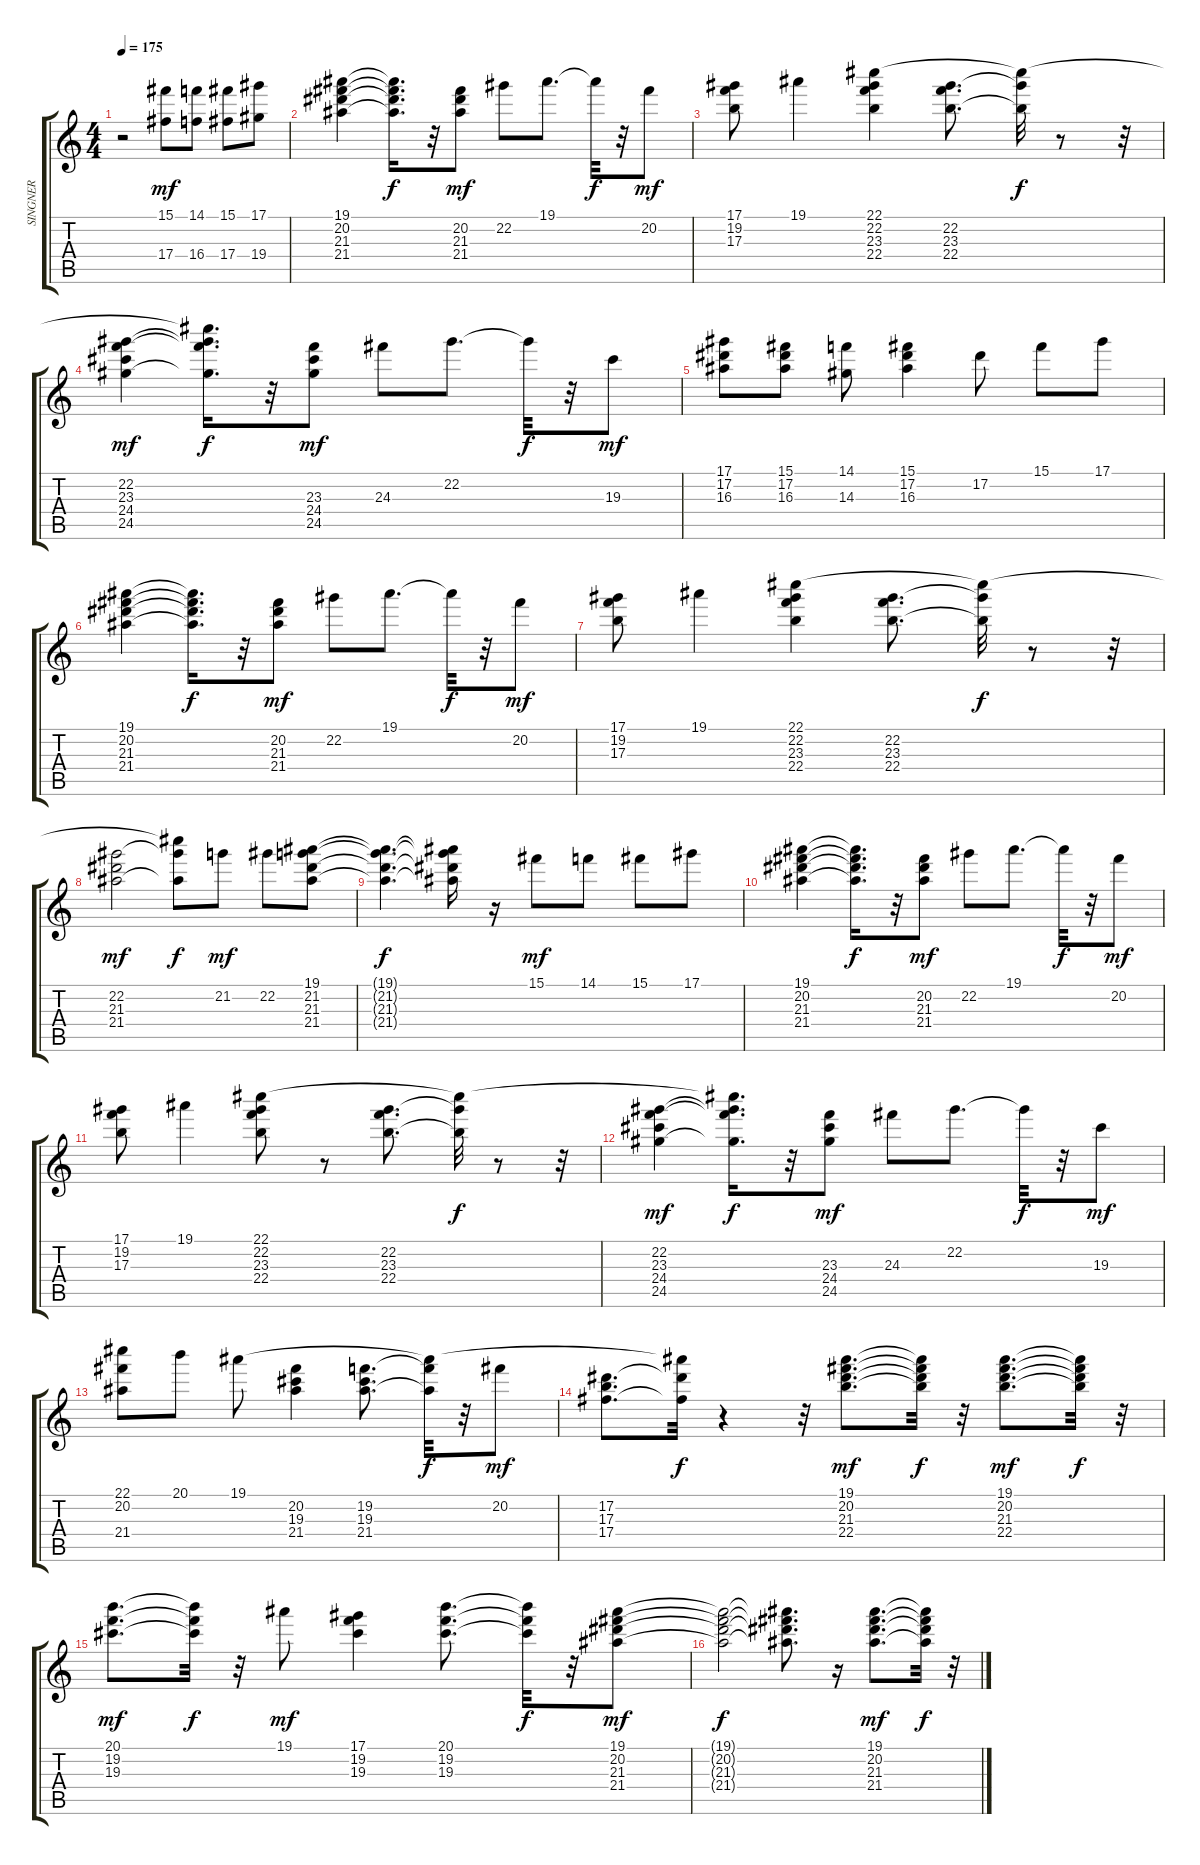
\track ("SINGNER" "SINGNER") {instrument acousticguitarnylon}
\staff {score tabs}
\tuning (Eb4 Bb3 Gb3 Db3 Ab2 Eb2) {hide}
\ts (4 4)
\tempo 175
\clef g2
\ks c
r.2{dy f} (15.1 17.4).8{dy mf} (14.1 16.4).8 (15.1 17.4).8 (17.1 19.4).8 |
(19.1 20.2 21.3 21.4).4 (19.1{t} 20.2{t} 21.3{t} 21.4{t}).16{d dy f} r.32 (20.2 21.3 21.4).8{dy mf} 22.2.8 19.1.8{d} 19.1{t}.32{dy f} r.32 20.2.8{dy mf} |
(17.1 19.2 17.3).8 19.1.4 (22.1 22.2 23.3 22.4).4 (22.2 23.3 22.4).8{d} (22.1{t} 22.2{t} 22.4{t}).32{dy f} r.8 r.32 |
(22.2 23.3 24.4 24.5).4{dy mf} (22.1{t} 22.2{t} 23.3{t} 24.5{t}).16{d dy f} r.32 (23.3 24.4 24.5).8{dy mf} 24.3.8 22.2.8{d} 22.2{t}.32{dy f} r.32 19.3.8{dy mf} |
(17.1 17.2 16.3).8 (15.1 17.2 16.3).8 (14.1 14.3).8 (15.1 17.2 16.3).4 17.2.8 15.1.8 17.1.8 |
(19.1 20.2 21.3 21.4).4 (19.1{t} 20.2{t} 21.3{t} 21.4{t}).16{d dy f} r.32 (20.2 21.3 21.4).8{dy mf} 22.2.8 19.1.8{d} 19.1{t}.32{dy f} r.32 20.2.8{dy mf} |
(17.1 19.2 17.3).8 19.1.4 (22.1 22.2 23.3 22.4).4 (22.2 23.3 22.4).8{d} (22.1{t} 22.2{t} 22.4{t}).32{dy f} r.8 r.32 |
(22.2 21.3 21.4).2{dy mf} (22.1{t} 22.2{t} 21.4{t}).8{dy f} 21.2.8{dy mf} 22.2.8 (19.1 21.2 21.3 21.4).8 |
(19.1{t} 21.2{t} 21.3{t} 21.4{t}).4{d dy f} (19.1{t} 21.2{t} 21.3{t} 21.4{t}).16 r.16 15.1.8{dy mf} 14.1.8 15.1.8 17.1.8 |
(19.1 20.2 21.3 21.4).4 (19.1{t} 20.2{t} 21.3{t} 21.4{t}).16{d dy f} r.32 (20.2 21.3 21.4).8{dy mf} 22.2.8 19.1.8{d} 19.1{t}.32{dy f} r.32 20.2.8{dy mf} |
(17.1 19.2 17.3).8 19.1.4 (22.1 22.2 23.3 22.4).8 r.8 (22.2 23.3 22.4).8{d} (22.1{t} 22.2{t} 22.4{t}).32{dy f} r.8 r.32 |
(22.2 23.3 24.4 24.5).4{dy mf} (22.1{t} 22.2{t} 23.3{t} 24.5{t}).16{d dy f} r.32 (23.3 24.4 24.5).8{dy mf} 24.3.8 22.2.8{d} 22.2{t}.32{dy f} r.32 19.3.8{dy mf} |
(22.1 20.2 21.4).8 20.1.8 19.1.8 (20.2 19.3 21.4).4 (19.2 19.3 21.4).8{d} (19.1{t} 19.2{t} 21.4{t}).32{dy f} r.32 20.2.8{dy mf} |
(17.2 17.3 17.4).8{d} (19.1{t} 17.2{t} 17.4{t}).32{dy f} r.4 r.32 (19.1 20.2 21.3 22.4).8{d dy mf} (19.1{t} 20.2{t} 21.3{t} 22.4{t}).32{dy f} r.32 (19.1 20.2 21.3 22.4).8{d dy mf} (19.1{t} 20.2{t} 21.3{t} 22.4{t}).32{dy f} r.32 |
(20.1 19.2 19.3).8{d dy mf} (20.1{t} 19.2{t} 19.3{t}).32{dy f} r.32 19.1.8{dy mf} (17.1 19.2 19.3).4 (20.1 19.2 19.3).8{d} (20.1{t} 19.2{t} 19.3{t}).32{dy f} r.32 (19.1 20.2 21.3 21.4).8{dy mf} |
(19.1{t} 20.2{t} 21.3{t} 21.4{t}).2{dy f} (19.1{t} 20.2{t} 21.3{t} 21.4{t}).8{d} r.16 (19.1 20.2 21.3 21.4).8{d dy mf} (19.1{t} 20.2{t} 21.3{t} 21.4{t}).32{dy f} r.32
